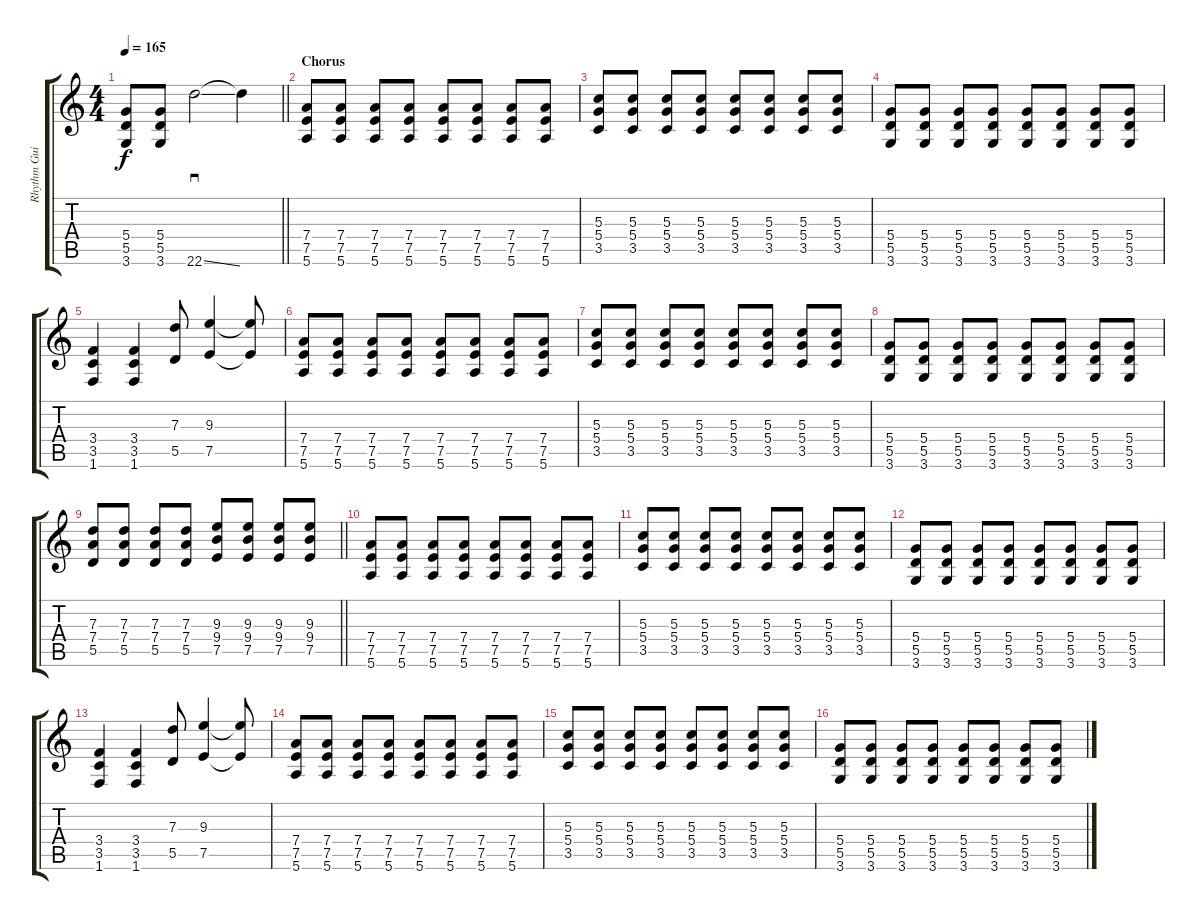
\track ("Rhythm Guitar" "Rhythm Gui") {instrument distortionguitar}
\staff {score tabs}
\tuning (E4 B3 G3 D3 A2 E2) {hide}
\ts (4 4)
\tempo 165
\clef g2
\barLineRight lightlight
\ks c
(5.4 5.5 3.6).8{dy f} (5.4 5.5 3.6).8 22.6{ss}.2{sd} 22.6{t}.4 |
\section ("" "Chorus")
(7.4 7.5 5.6).8 (7.4 7.5 5.6).8 (7.4 7.5 5.6).8 (7.4 7.5 5.6).8 (7.4 7.5 5.6).8 (7.4 7.5 5.6).8 (7.4 7.5 5.6).8 (7.4 7.5 5.6).8 |
(5.3 5.4 3.5).8 (5.3 5.4 3.5).8 (5.3 5.4 3.5).8 (5.3 5.4 3.5).8 (5.3 5.4 3.5).8 (5.3 5.4 3.5).8 (5.3 5.4 3.5).8 (5.3 5.4 3.5).8 |
(5.4 5.5 3.6).8 (5.4 5.5 3.6).8 (5.4 5.5 3.6).8 (5.4 5.5 3.6).8 (5.4 5.5 3.6).8 (5.4 5.5 3.6).8 (5.4 5.5 3.6).8 (5.4 5.5 3.6).8 |
(3.4 3.5 1.6).4 (3.4 3.5 1.6).4 (7.3 5.5).8 (9.3 7.5).4 (9.3{t} 7.5{t}).8 |
(7.4 7.5 5.6).8 (7.4 7.5 5.6).8 (7.4 7.5 5.6).8 (7.4 7.5 5.6).8 (7.4 7.5 5.6).8 (7.4 7.5 5.6).8 (7.4 7.5 5.6).8 (7.4 7.5 5.6).8 |
(5.3 5.4 3.5).8 (5.3 5.4 3.5).8 (5.3 5.4 3.5).8 (5.3 5.4 3.5).8 (5.3 5.4 3.5).8 (5.3 5.4 3.5).8 (5.3 5.4 3.5).8 (5.3 5.4 3.5).8 |
(5.4 5.5 3.6).8 (5.4 5.5 3.6).8 (5.4 5.5 3.6).8 (5.4 5.5 3.6).8 (5.4 5.5 3.6).8 (5.4 5.5 3.6).8 (5.4 5.5 3.6).8 (5.4 5.5 3.6).8 |
\barLineRight lightlight
(7.3 7.4 5.5).8 (7.3 7.4 5.5).8 (7.3 7.4 5.5).8 (7.3 7.4 5.5).8 (9.3 9.4 7.5).8 (9.3 9.4 7.5).8 (9.3 9.4 7.5).8 (9.3 9.4 7.5).8 |
(7.4 7.5 5.6).8 (7.4 7.5 5.6).8 (7.4 7.5 5.6).8 (7.4 7.5 5.6).8 (7.4 7.5 5.6).8 (7.4 7.5 5.6).8 (7.4 7.5 5.6).8 (7.4 7.5 5.6).8 |
(5.3 5.4 3.5).8 (5.3 5.4 3.5).8 (5.3 5.4 3.5).8 (5.3 5.4 3.5).8 (5.3 5.4 3.5).8 (5.3 5.4 3.5).8 (5.3 5.4 3.5).8 (5.3 5.4 3.5).8 |
(5.4 5.5 3.6).8 (5.4 5.5 3.6).8 (5.4 5.5 3.6).8 (5.4 5.5 3.6).8 (5.4 5.5 3.6).8 (5.4 5.5 3.6).8 (5.4 5.5 3.6).8 (5.4 5.5 3.6).8 |
(3.4 3.5 1.6).4 (3.4 3.5 1.6).4 (7.3 5.5).8 (9.3 7.5).4 (9.3{t} 7.5{t}).8 |
(7.4 7.5 5.6).8 (7.4 7.5 5.6).8 (7.4 7.5 5.6).8 (7.4 7.5 5.6).8 (7.4 7.5 5.6).8 (7.4 7.5 5.6).8 (7.4 7.5 5.6).8 (7.4 7.5 5.6).8 |
(5.3 5.4 3.5).8 (5.3 5.4 3.5).8 (5.3 5.4 3.5).8 (5.3 5.4 3.5).8 (5.3 5.4 3.5).8 (5.3 5.4 3.5).8 (5.3 5.4 3.5).8 (5.3 5.4 3.5).8 |
(5.4 5.5 3.6).8 (5.4 5.5 3.6).8 (5.4 5.5 3.6).8 (5.4 5.5 3.6).8 (5.4 5.5 3.6).8 (5.4 5.5 3.6).8 (5.4 5.5 3.6).8 (5.4 5.5 3.6).8
